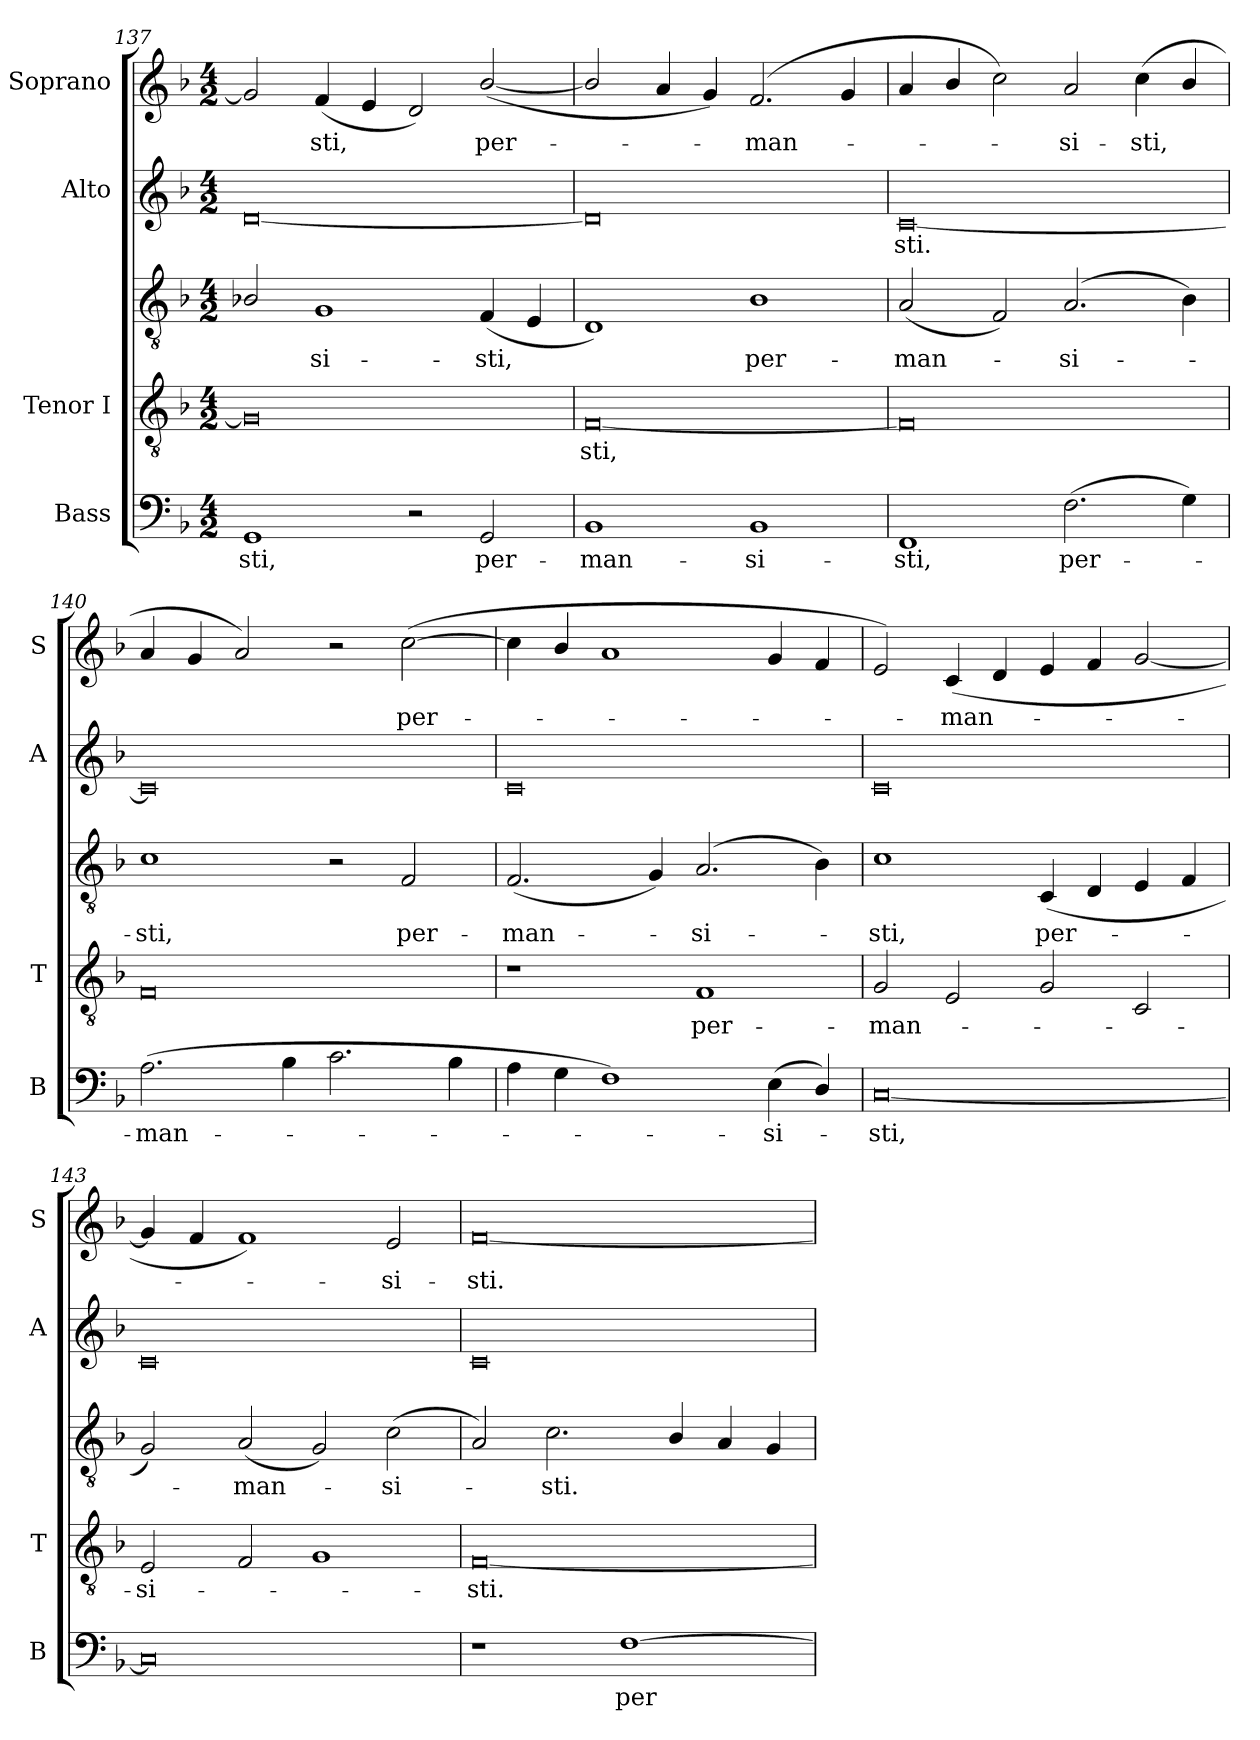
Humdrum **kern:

**kern	**text	**kern	**text	**kern	**text	**kern	**text	**kern	**text
*part4	*part4	*part3	*part3	*part3	*part3	*part2	*part2	*part1	*part1
*staff5	*staff5	*staff4	*staff4	*staff3	*staff3	*staff2	*staff2	*staff1	*staff1
*I"Bass	*	*I"Tenor I	*	*	*	*I"Alto	*	*I"Soprano	*
*I'B	*	*I'T	*	*	*	*I'A	*	*I'S	*
*clefF4	*	*clefGv2	*	*clefGv2	*	*clefG2	*	*clefG2	*
*k[b-]	*	*k[b-]	*	*k[b-]	*	*k[b-]	*	*k[b-]	*
*F:	*	*F:	*	*F:	*	*F:	*	*F:	*
*M4/2	*	*M4/2	*	*M4/2	*	*M4/2	*	*M4/2	*
=137	=137	=137	=137	=137	=137	=137	=137	=137	=137
!	!LO:LY:b	!	!	!	!	!	!	!	!
1GG	sti,	0G]	.	2B-X/	.	[0d	.	2g/]	.
!	!	!	!	!	!LO:LY:b	!	!	!	!LO:LY:b
.	.	.	.	1G	si-	.	.	(<4f/	sti,
.	.	.	.	.	.	.	.	4e/	.
2r	.	.	.	.	.	.	.	2d/)	.
!	!LO:LY:b	!	!	!	!LO:LY:b	!	!	!	!LO:LY:b
2GG/	per-	.	.	(<4F/	sti,	.	.	(<[2b-/	per-
.	.	.	.	4E/	.	.	.	.	.
=138	=138	=138	=138	=138	=138	=138	=138	=138	=138
!	!LO:LY:b	!	!LO:LY:b	!	!	!	!	!	!
1BB-	-man-	[0F	-sti,	1D)	.	0d]	.	2b-/]	.
.	.	.	.	.	.	.	.	4a/	.
.	.	.	.	.	.	.	.	4g/)	.
!	!LO:LY:b	!	!	!	!LO:LY:b	!	!	!	!LO:LY:b
1BB-	-si-	.	.	1B-	per-	.	.	(<2.f/	man-
.	.	.	.	.	.	.	.	4g/	.
=139	=139	=139	=139	=139	=139	=139	=139	=139	=139
!	!LO:LY:b	!	!	!	!LO:LY:b	!	!LO:LY:b	!	!
1FF	-sti,	0F]	.	(<2A/	man-	[0c	sti.	4a/	.
.	.	.	.	.	.	.	.	4b-/	.
.	.	.	.	2F/)	.	.	.	2cc\)	.
!	!LO:LY:b	!	!	!	!LO:LY:b	!	!	!	!LO:LY:b
(>2.F\	per-	.	.	(<2.A/	si-	.	.	2a/	si-
!	!	!	!	!	!	!	!	!	!LO:LY:b
.	.	.	.	.	.	.	.	(<4cc\	-sti,
4G\)	.	.	.	4B-\)	.	.	.	4b-/	.
=140	=140	=140	=140	=140	=140	=140	=140	=140	=140
!	!LO:LY:b	!	!	!	!LO:LY:b	!	!	!	!
(>2.A\	man-	0F	.	1c	sti,	0c]	.	4a/	.
.	.	.	.	.	.	.	.	4g/	.
.	.	.	.	.	.	.	.	2a/)	.
4B-\	.	.	.	.	.	.	.	.	.
2.c\	.	.	.	2r	.	.	.	2r	.
!	!	!	!	!	!LO:LY:b	!	!	!	!LO:LY:b
.	.	.	.	2F/	per-	.	.	(>[2cc\	per-
4B-\	.	.	.	.	.	.	.	.	.
!!LO:PB:g=z
=141	=141	=141	=141	=141	=141	=141	=141	=141	=141
!	!	!	!	!	!LO:LY:b	!	!	!	!
4A\	.	1r	.	(<2.F/	-man-	0c	.	4cc\]	.
4G\	.	.	.	.	.	.	.	4b-/	.
1F)	.	.	.	.	.	.	.	1a	.
.	.	.	.	4G/)	.	.	.	.	.
!	!	!	!LO:LY:b	!	!LO:LY:b	!	!	!	!
.	.	1F	per-	(<2.A/	si-	.	.	.	.
!	!LO:LY:b	!	!	!	!	!	!	!	!
(<4E\	si-	.	.	.	.	.	.	4g/	.
4D/)	.	.	.	4B-\)	.	.	.	4f/	.
=142	=142	=142	=142	=142	=142	=142	=142	=142	=142
!	!LO:LY:b	!	!LO:LY:b	!	!LO:LY:b	!	!	!	!
[0C	sti,	2G/	man-	1c	-sti,	0c	.	2e/)	.
!	!	!	!	!	!	!	!	!	!LO:LY:b
.	.	2E/	.	.	.	.	.	(<4c/	man-
.	.	.	.	.	.	.	.	4d/	.
!	!	!	!	!	!LO:LY:b	!	!	!	!
.	.	2G/	.	(<4C/	per-	.	.	4e/	.
.	.	.	.	4D/	.	.	.	4f/	.
.	.	2C/	.	4E/	.	.	.	[2g/	.
.	.	.	.	4F/	.	.	.	.	.
=143	=143	=143	=143	=143	=143	=143	=143	=143	=143
!	!	!	!LO:LY:b	!	!	!	!	!	!
0C]	.	2E/	si-	2G/)	.	0c	.	4g/]	.
.	.	.	.	.	.	.	.	4f/	.
!	!	!	!	!	!LO:LY:b	!	!	!	!
.	.	2F/	.	(<2A/	man-	.	.	1f)	.
.	.	1G	.	2G/)	.	.	.	.	.
!	!	!	!	!	!LO:LY:b	!	!	!	!LO:LY:b
.	.	.	.	(<2c\	si-	.	.	2e/	si-
=144	=144	=144	=144	=144	=144	=144	=144	=144	=144
!	!	!	!LO:LY:b	!	!	!	!	!	!LO:LY:b
1r	.	[0F	sti.	2A/)	.	0c	.	[0f	-sti.
!	!	!	!	!	!LO:LY:b	!	!	!	!
.	.	.	.	2.c\	sti.	.	.	.	.
!	!LO:LY:b	!	!	!	!	!	!	!	!
[1F	per-	.	.	.	.	.	.	.	.
.	.	.	.	4B-/	.	.	.	.	.
.	.	.	.	4A/	.	.	.	.	.
.	.	.	.	4G/	.	.	.	.	.
=	=	=	=	=	=	=	=	=	=
*-	*-	*-	*-	*-	*-	*-	*-	*-	*-
